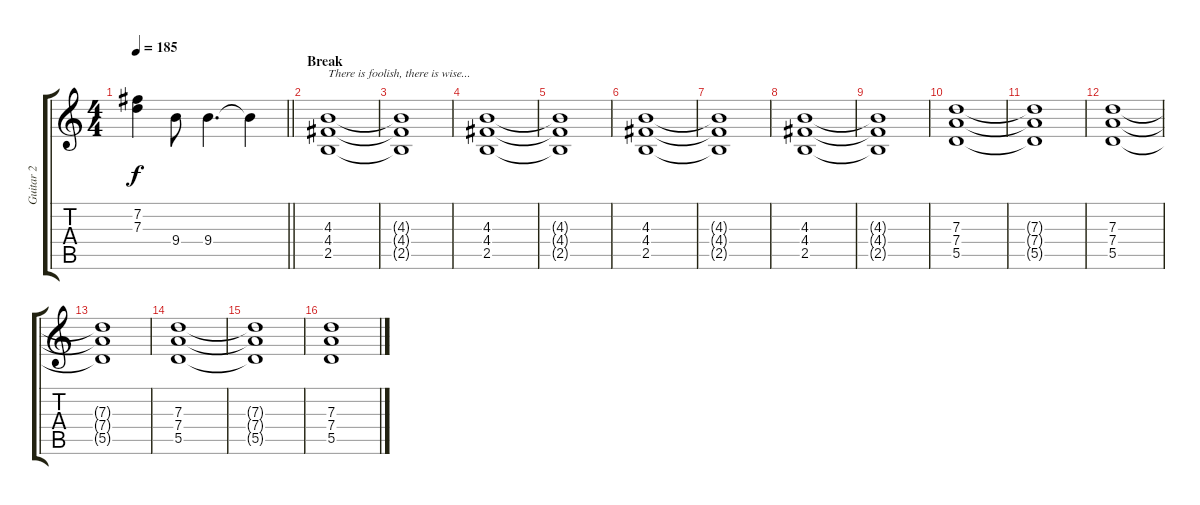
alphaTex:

\track ("Guitar 2" "Guitar 2") {instrument distortionguitar}
\staff {score tabs}
\tuning (E4 B3 G3 D3 A2 E2) {hide}
\ts (4 4)
\tempo 185
\clef g2
\barLineRight lightlight
\ks c
(7.2{t} 7.3{t}).4{dy f} 9.4.8 9.4.4{d} 9.4{t}.4 |
\section ("" "Break")
(4.3 4.4 2.5).1{txt "There is foolish, there is wise..."} |
(4.3{t} 4.4{t} 2.5{t}).1 |
(4.3 4.4 2.5).1 |
(4.3{t} 4.4{t} 2.5{t}).1 |
(4.3 4.4 2.5).1 |
(4.3{t} 4.4{t} 2.5{t}).1 |
(4.3 4.4 2.5).1 |
(4.3{t} 4.4{t} 2.5{t}).1 |
(7.3 7.4 5.5).1 |
(7.3{t} 7.4{t} 5.5{t}).1 |
(7.3 7.4 5.5).1 |
(7.3{t} 7.4{t} 5.5{t}).1 |
(7.3 7.4 5.5).1 |
(7.3{t} 7.4{t} 5.5{t}).1 |
(7.3 7.4 5.5).1
